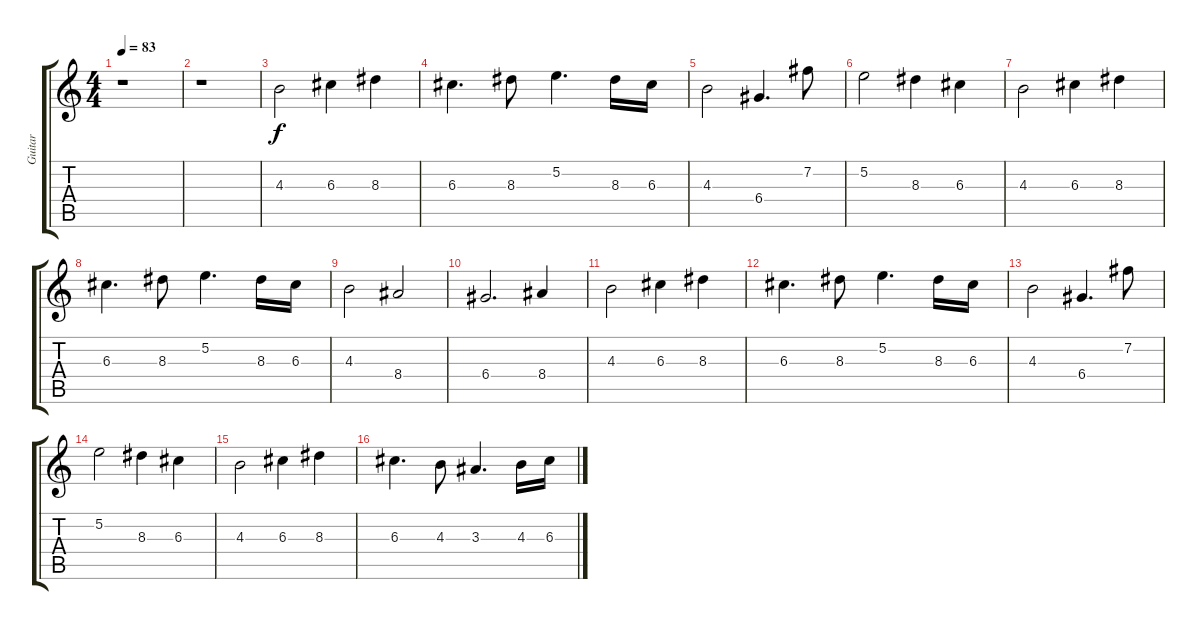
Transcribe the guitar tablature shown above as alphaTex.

\track ("Guitar" "Guitar") {instrument distortionguitar}
\staff {score tabs}
\tuning (E4 B3 G3 D3 A2 E2) {hide}
\ts (4 4)
\tempo 83
\clef g2
\ks c
r.1{dy f} |
r.1 |
4.3.2{volume 16 instrument distortionguitar} 6.3.4 8.3.4 |
6.3.4{d} 8.3.8 5.2.4{d} 8.3.16 6.3.16 |
4.3.2 6.4.4{d} 7.2.8 |
5.2.2 8.3.4 6.3.4 |
4.3.2 6.3.4 8.3.4 |
6.3.4{d} 8.3.8 5.2.4{d} 8.3.16 6.3.16 |
4.3.2 8.4.2 |
6.4.2{d} 8.4.4 |
4.3.2 6.3.4 8.3.4 |
6.3.4{d} 8.3.8 5.2.4{d} 8.3.16 6.3.16 |
4.3.2 6.4.4{d} 7.2.8 |
5.2.2 8.3.4 6.3.4 |
4.3.2 6.3.4 8.3.4 |
6.3.4{d} 4.3.8 3.3.4{d} 4.3.16 6.3.16
